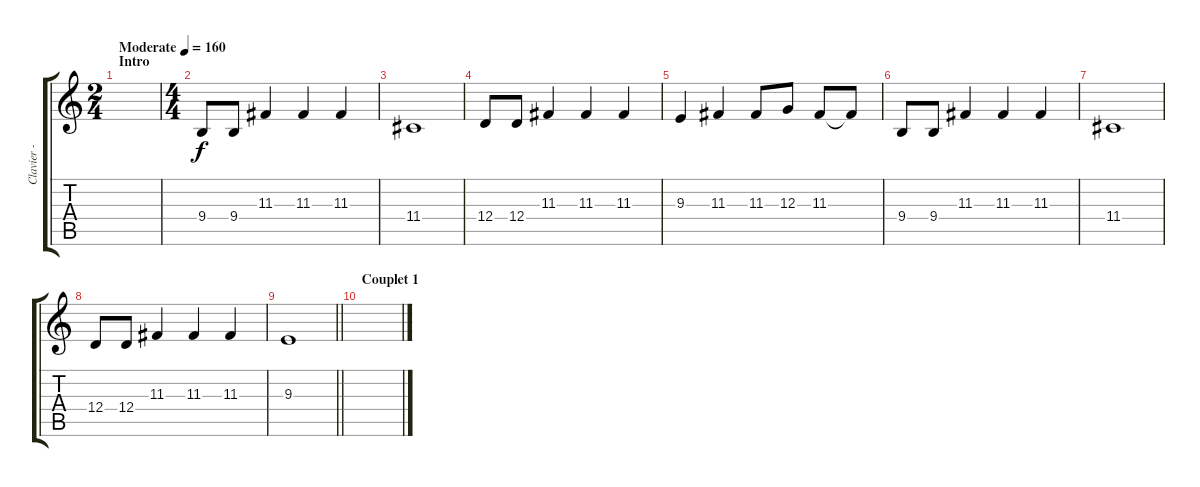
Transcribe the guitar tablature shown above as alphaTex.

\track ("Clavier - Miikka" "Clavier - ") {instrument tangoaccordion bank 7}
\staff {score tabs}
\tuning (E4 B3 G3 D3 A2 E2) {hide}
\ts (2 4)
\section ("" "Intro")
\tempo (160 "Moderate")
\clef g2
\ks c
|
\ts (4 4)
9.4.8 9.4.8 11.3.4 11.3.4 11.3.4 |
11.4.1 |
12.4.8 12.4.8 11.3.4 11.3.4 11.3.4 |
9.3.4 11.3.4 11.3.8 12.3.8 11.3.8 11.3{t}.8 |
9.4.8 9.4.8 11.3.4 11.3.4 11.3.4 |
11.4.1 |
12.4.8 12.4.8 11.3.4 11.3.4 11.3.4 |
\barLineRight lightlight
9.3.1 |
\section ("" "Couplet 1")
